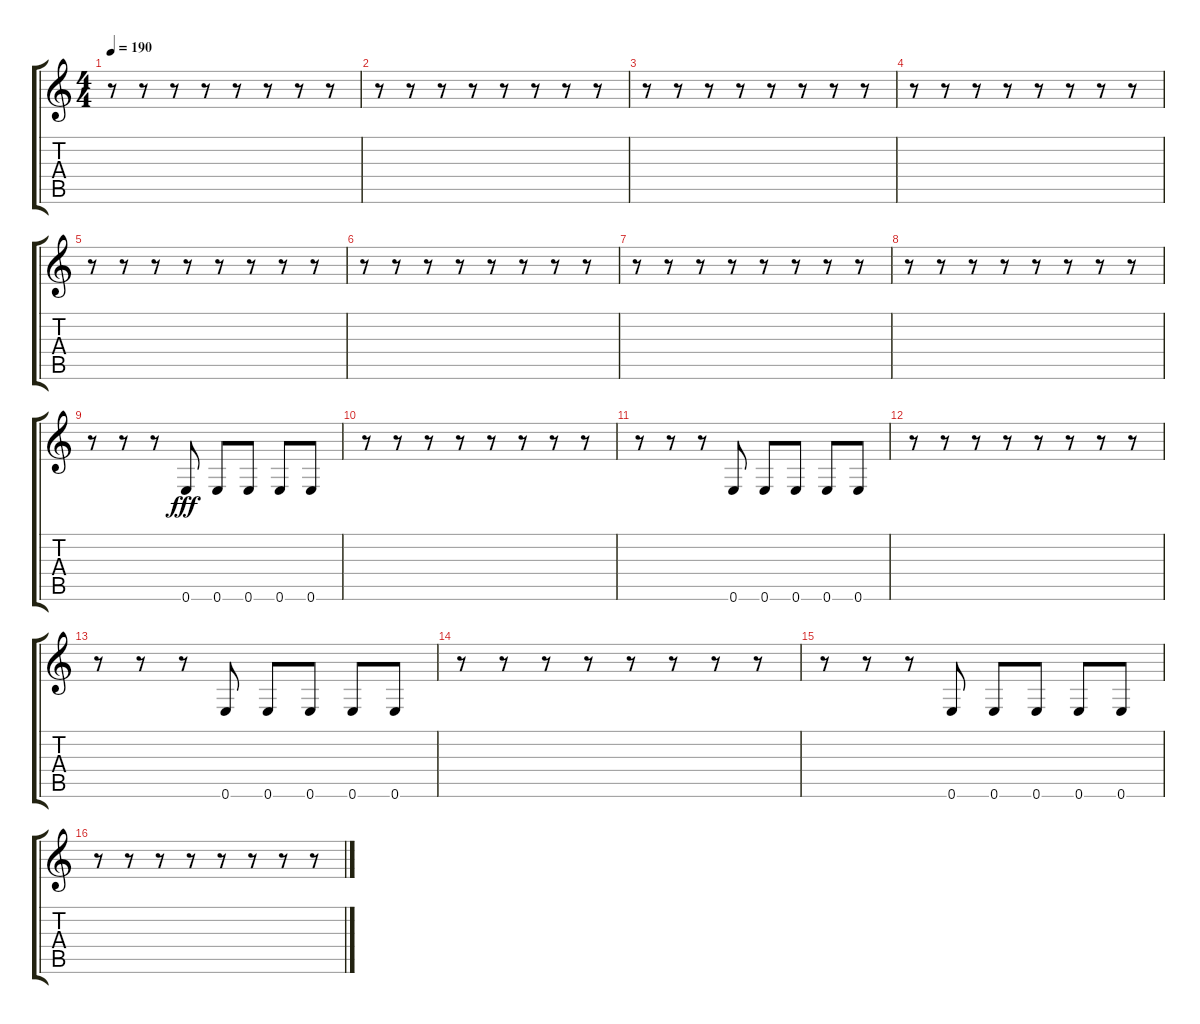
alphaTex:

\track "" {instrument acousticbass}
\staff {score tabs}
\tuning (E4 B3 G3 D3 A2 E2) {hide}
\ts (4 4)
\tempo 190
\clef g2
\ks c
r.8{dy fff} r.8 r.8 r.8 r.8 r.8 r.8 r.8 |
r.8 r.8 r.8 r.8 r.8 r.8 r.8 r.8 |
r.8 r.8 r.8 r.8 r.8 r.8 r.8 r.8 |
r.8 r.8 r.8 r.8 r.8 r.8 r.8 r.8 |
r.8 r.8 r.8 r.8 r.8 r.8 r.8 r.8 |
r.8 r.8 r.8 r.8 r.8 r.8 r.8 r.8 |
r.8 r.8 r.8 r.8 r.8 r.8 r.8 r.8 |
r.8 r.8 r.8 r.8 r.8 r.8 r.8 r.8 |
r.8 r.8 r.8 0.6.8 0.6.8 0.6.8 0.6.8 0.6.8 |
r.8 r.8 r.8 r.8 r.8 r.8 r.8 r.8 |
r.8 r.8 r.8 0.6.8 0.6.8 0.6.8 0.6.8 0.6.8 |
r.8 r.8 r.8 r.8 r.8 r.8 r.8 r.8 |
r.8 r.8 r.8 0.6.8 0.6.8 0.6.8 0.6.8 0.6.8 |
r.8 r.8 r.8 r.8 r.8 r.8 r.8 r.8 |
r.8 r.8 r.8 0.6.8 0.6.8 0.6.8 0.6.8 0.6.8 |
r.8 r.8 r.8 r.8 r.8 r.8 r.8 r.8
